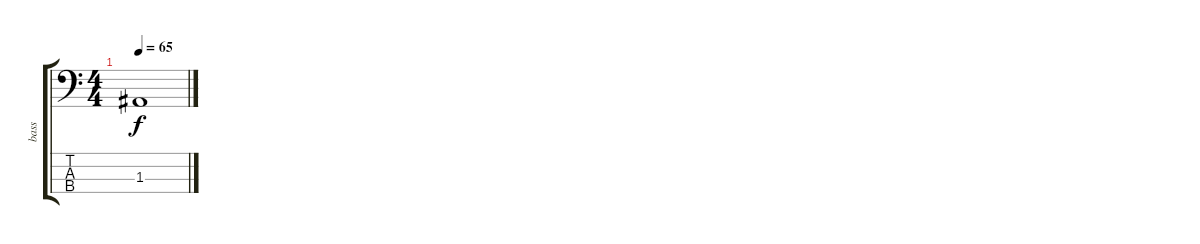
\track ("bass" "bass") {instrument fretlessbass}
\staff {score tabs}
\tuning (G2 D2 A1 E1) {hide}
\ts (4 4)
\tempo 65
\clef f4
\ks c
1.3.1{dy f}
